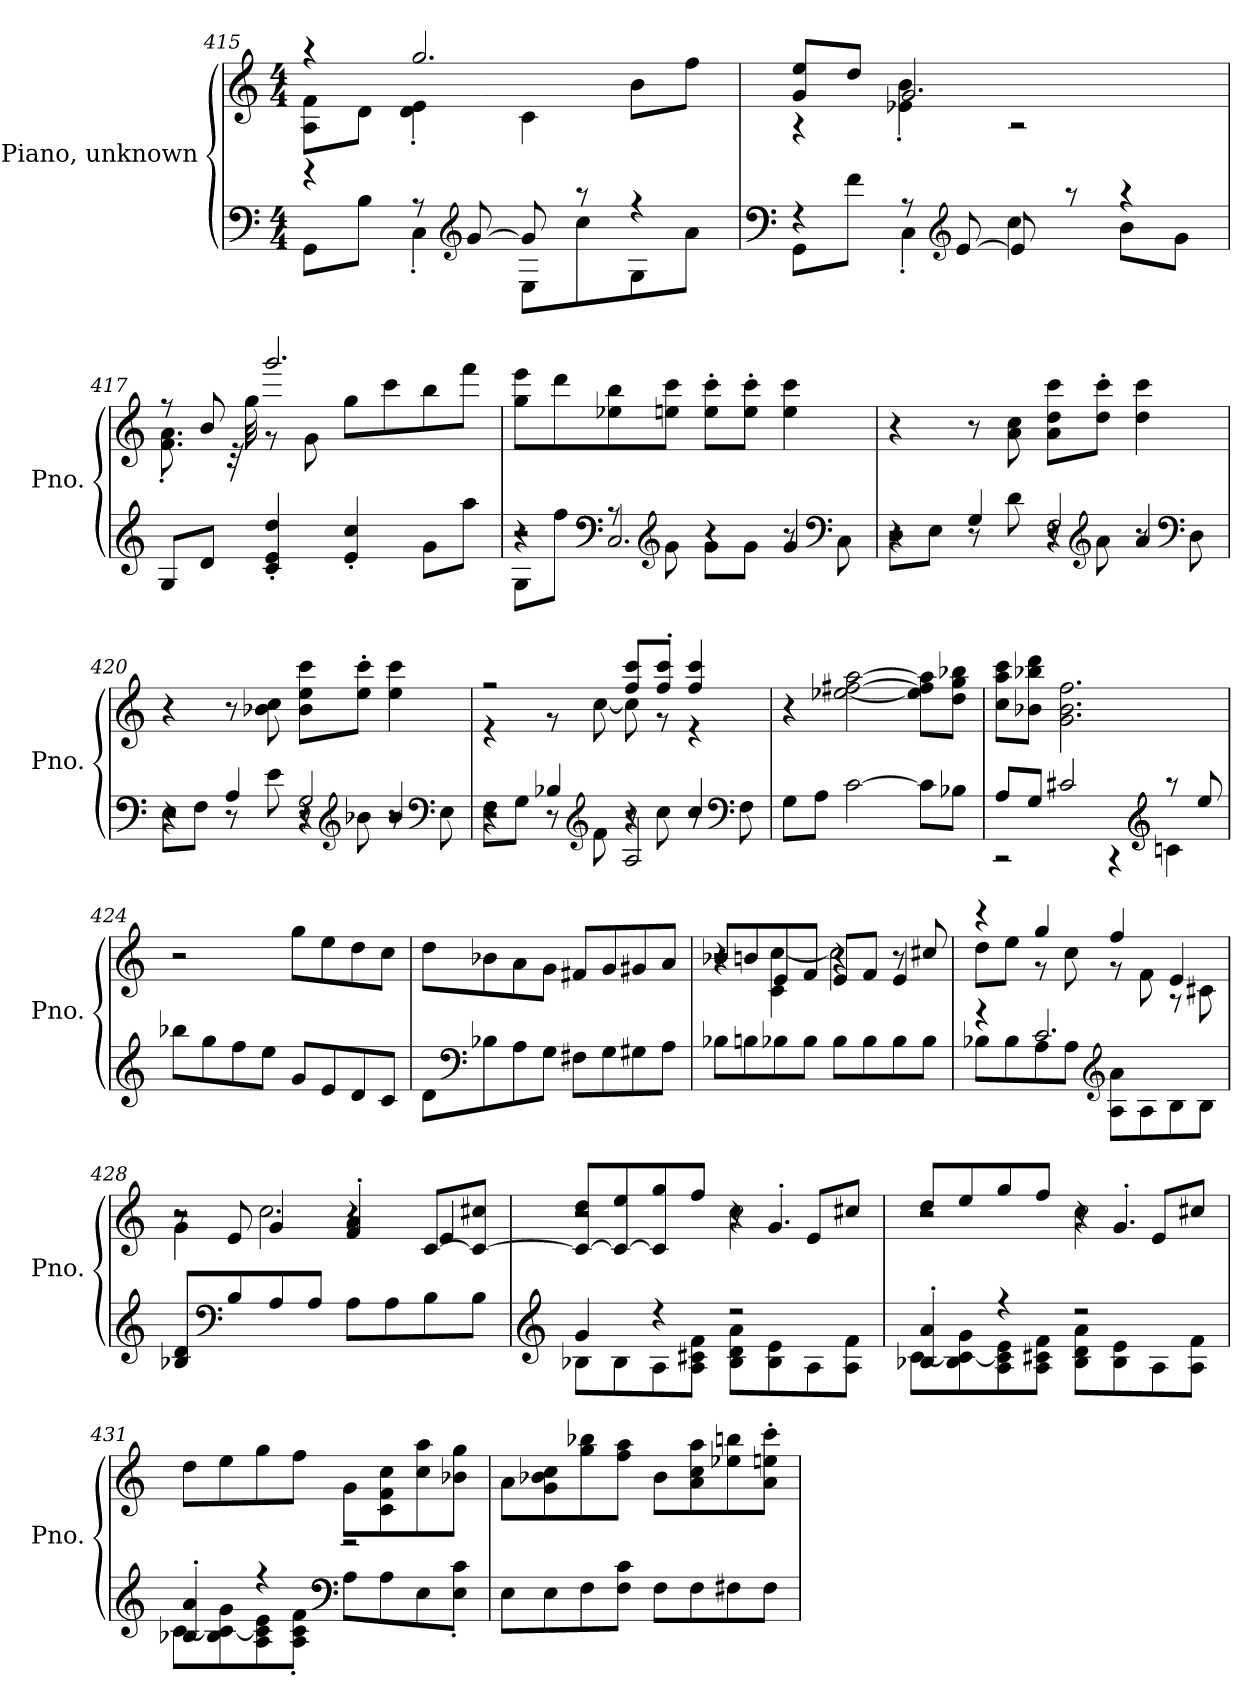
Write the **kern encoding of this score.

**kern	**kern
*part1	*part1
*staff2	*staff1
*I"Piano, unknown	*
*I'Pno.	*
*clefF4	*clefG2
*k[]	*k[]
*M4/4	*M4/4
=415	=415
*^	*^
4r	8GG\L	4r	8A\ 8f\L
.	8B\J	.	8d\J
8r	4C'\	2.gg/	4d\' 4e\'
*clefG2	*	*	*
[8g/	.	.	.
8g/]	8E\L	.	4c\
8r	8cc\	.	.
4r	8G\	.	8b\L
.	8a\J	.	8ff\J
!!LO:LB:g=z	!!
=416	=416	=416	=416
*clefF4	*	*	*
4r	8GG\L	8g/ 8ee/L	4r
.	8f\J	8dd/J	.
8r	4C'\	2.g/	4e-X\' 4b\'
*clefG2	*	*	*
[8e/	.	.	.
8e/]	4cc\	.	2r
8r	.	.	.
4r	8b\L	.	.
.	8g\J	.	.
*v	*v	*	*
=417	=417	=417
8G/L	8r	8.f\' 8.a\'
8d/J	8b/	.
.	.	32r
.	.	32gg\
4c/' 4e/' 4dd/'	2.ggg/	8r
.	.	8g\
4e/' 4cc/'	.	8gg\L
.	.	8ccc\
8g\L	.	8bb\
8aa\J	.	8fff\J
*	*v	*v
=418	=418
*^	*
*	*^	*
2r	8G\L	4r	8gg\ 8eee\L
.	8ff\J	.	8ddd\
*clefF4	*	*	*
.	8r	2.C/	8ee-X\ 8bb\
*clefG2	*	*	*
.	8g\	.	8een\ 8ccc\J
4r	8g\L	.	8ee\' 8ccc\'L
.	8g\J	.	8ee\' 8ccc\'J
4g/	8r	.	4ee\ 4ccc\
*clefF4	*	*	*
.	8C\	.	.
!!LO:LB:g=z
=419	=419	=419	=419
2r	8D\L	4r	4r
.	8E\J	.	.
.	8r	4G/	8r
.	8d\	.	8a\ 8cc\
4r	8r	2F/	8a\ 8dd\ 8ccc\L
*clefG2	*	*	*
.	8a\	.	8dd\' 8ccc\'J
4a/	8r	.	4dd\ 4ccc\
*clefF4	*	*	*
.	8D\	.	.
=420	=420	=420	=420
2r	8E\L	4r	4r
.	8F\J	.	.
.	8r	4A/	8r
.	8e\	.	8b-X\ 8cc\
4r	8r	2G/	8b-\ 8ee\ 8ccc\L
*clefG2	*	*	*
.	8b-X\	.	8ee\' 8ccc\'J
4b-/	8r	.	4ee\ 4ccc\
*clefF4	*	*	*
.	8E\	.	.
=421	=421	=421	=421
*	*	*	*^
2r	8F\L	4r	2r	4r
.	8G\J	.	.	.
.	8r	4B-X/	.	8r
*clefG2	*	*	*	*
.	8f\	.	.	[8cc\
4r	8r	2A/	8ff/ 8ccc/L	8cc\]
.	8cc\	.	8ff/' 8ccc/'J	8r
4cc/	8r	.	4ff/ 4ccc/	4r
*clefF4	*	*	*	*
.	8F\	.	.	.
*v	*v	*v	*	*
*	*v	*v
!!LO:PB:g=z
=422	=422
8G\L	4r
8A\J	.
[2c\	[2ee-X\ [2ff#X\ [2aa\
8c\L]	8ee-\] 8ff#\] 8aa\]L
8B-X\J	8dd\ 8gg\ 8bb-X\J
=423	=423
*^	*
8A/L	2r	8cc\ 8aa\ 8ccc\L
8G/J	.	8b-X\ 8bb-X\ 8ddd\J
2c#X/	.	2.g\ 2.b-\ 2.ff\
.	4r	.
*clefG2	*	*
8r	4cn\	.
8ee/	.	.
*v	*v	*
=424	=424
8bb-X\L	2r
8gg\	.
8ff\	.
8ee\J	.
8g/L	8gg\L
8e/	8ee\
8d/	8dd\
8c/J	8cc\J
=425	=425
8d\L	8dd\L
*clefF4	*
8B-X\	8b-X\
8A\	8a\
8G\J	8g\J
8F#X\L	8f#X/L
8G\	8g/
8G#X\	8g#X/
8A\J	8a/J
!!LO:LB:g=z
=426	=426
*	*^
*	*	*^
8B-X\L	8b-X/L	4r	2r
8Bn\	8bn/	.	.
8B-X\	8e/	4c\ [4cc\	.
8B-\J	8f/J	.	.
8B-\L	8e/L	2cc\]	4r
8B-\	8f/J	.	.
8B-\	8r	.	4e/
8B-\J	8cc#X/	.	.
*	*	*v	*v
=427	=427	=427
*^	*	*
4r	8B-X\L	4r	8dd\L
.	8B-\	.	8ee\J
2.c/	8A\	4gg/	8r
.	8A\J	.	8cc\
*clefG2	*	*	*
.	8A\ 8a\L	4ff/	8r
.	8A\	.	8f\
.	8B-\	4e/	8r
.	8B-\J	.	8c#X\
*v	*v	*	*
=428	=428	=428
*	*	*^
8B-X/ 8d/L	8r	4g\	2r
*clefF4	*	*	*
8B-/	8e/	.	.
8A/	4g/	2.cc\	.
8A/J	.	.	.
8A\L	4f/' 4a/'	.	4r
8A\	.	.	.
8B-\	[8c/L	.	4e/
8B-\J	8c/_ 8cc#X/J	.	.
!!LO:LB:g=z	!!	!!
=429	=429	=429	=429
*clefG2	*	*	*
*^	*	*	*
4g/	8B-X\L	8c/_ 8dd/L	2r	2r
.	8B-\	8c/_ 8ee/	.	.
4r	8A\	8c/] 8gg/	.	.
.	8A\ 8c#X\ 8f\J	8ff/J	.	.
2r	8B-\ 8d\ 8a\L	4r	2cc\	8r
.	8B-\ 8e\	.	.	4.g'/
.	8A\	8e/L	.	.
.	8A\ 8f\J	8cc#X/J	.	.
=430	=430	=430	=430	=430
4B-X/' 4a/'	[8c\L	8dd/L	2r	2r
.	8B-\ 8c\_ 8g\	8ee/	.	.
4r	8A\ 8c\] 8e\	8gg/	.	.
.	8A\ 8c#X\ 8f\J	8ff/J	.	.
2r	8B-\ 8d\ 8a\L	4r	2cc\	8r
.	8B-\ 8e\	.	.	4.g'/
.	8A\	8e/L	.	.
.	8A\ 8f\J	8cc#X/J	.	.
*	*	*v	*v	*v
=431	=431	=431
4B-X/' 4a/'	[8c\L	8dd\L
.	8B-\ 8c\_ 8g\	8ee\
4r	8A\ 8c\] 8e\	8gg\
.	8A\' 8c\' 8f\'J	8ff\J
*clefF4	*	*
2r	8A\L	8g\L
.	8A\	8c\ 8f\ 8cc\
.	8E\	8cc\ 8aa\
.	8E\' 8c\'J	8b-X\ 8gg\J
*v	*v	*
!!LO:LB:g=z
=432	=432
8E\L	8a\L
8E\	8g\ 8b-X\ 8cc\
8F\	8gg\ 8bb-X\
8F\ 8c\J	8ff\ 8aa\J
8F\L	8b-\L
8F\	8a\ 8cc\ 8aa\
8F#X\	8ee-X\ 8bbn\
8F#\J	8a\' 8een\' 8ccc\'J
=	=
*-	*-
